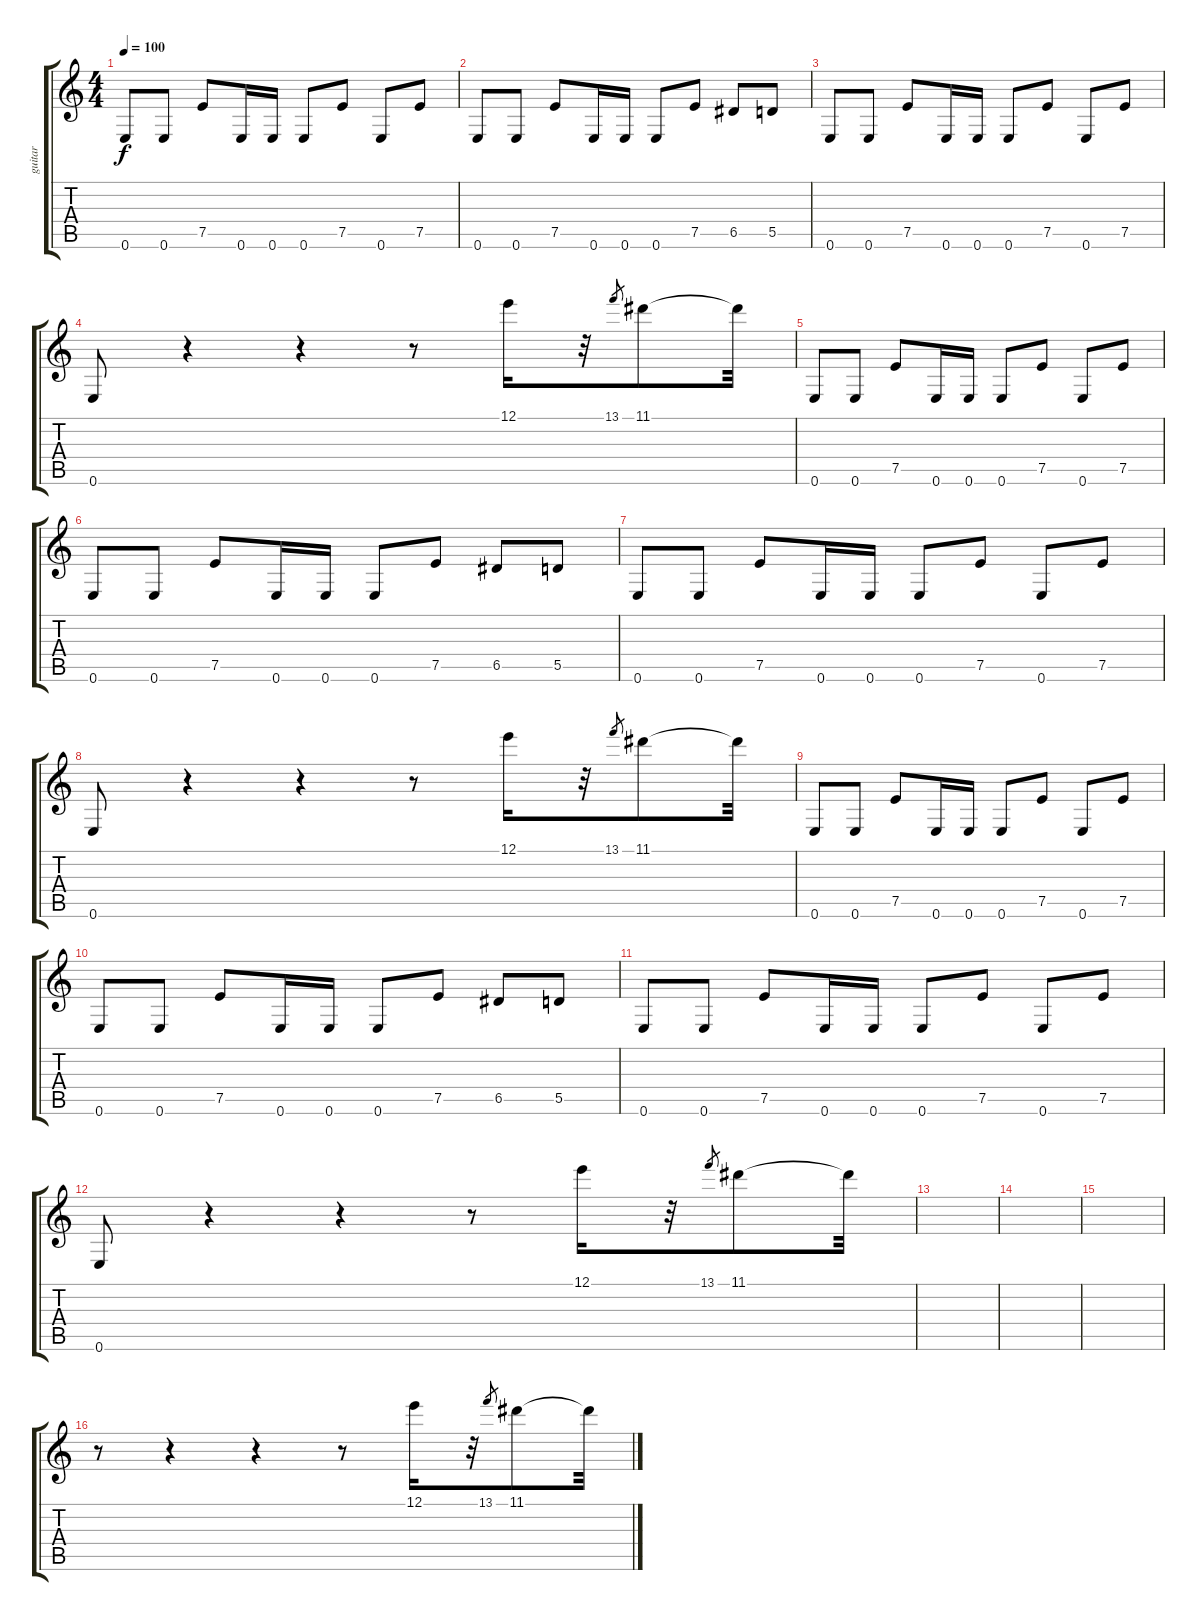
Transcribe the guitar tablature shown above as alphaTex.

\track ("guitar" "guitar") {instrument distortionguitar}
\staff {score tabs}
\tuning (E4 B3 G3 D3 A2 E2) {hide}
\ts (4 4)
\tempo 100
\clef g2
\ks c
0.6.8{dy f} 0.6.8 7.5.8 0.6.16 0.6.16 0.6.8 7.5.8 0.6.8 7.5.8 |
0.6.8 0.6.8 7.5.8 0.6.16 0.6.16 0.6.8 7.5.8 6.5.8 5.5.8 |
0.6.8 0.6.8 7.5.8 0.6.16 0.6.16 0.6.8 7.5.8 0.6.8 7.5.8 |
0.6.8 r.4 r.4 r.8 12.1.16 r.32 13.1.8{gr} 11.1.8 11.1{t}.32 |
0.6.8 0.6.8 7.5.8 0.6.16 0.6.16 0.6.8 7.5.8 0.6.8 7.5.8 |
0.6.8 0.6.8 7.5.8 0.6.16 0.6.16 0.6.8 7.5.8 6.5.8 5.5.8 |
0.6.8 0.6.8 7.5.8 0.6.16 0.6.16 0.6.8 7.5.8 0.6.8 7.5.8 |
0.6.8 r.4 r.4 r.8 12.1.16 r.32 13.1.8{gr} 11.1.8 11.1{t}.32 |
0.6.8 0.6.8 7.5.8 0.6.16 0.6.16 0.6.8 7.5.8 0.6.8 7.5.8 |
0.6.8 0.6.8 7.5.8 0.6.16 0.6.16 0.6.8 7.5.8 6.5.8 5.5.8 |
0.6.8 0.6.8 7.5.8 0.6.16 0.6.16 0.6.8 7.5.8 0.6.8 7.5.8 |
0.6.8 r.4 r.4 r.8 12.1.16 r.32 13.1.8{gr} 11.1.8 11.1{t}.32 |
|
|
|
r.8 r.4 r.4 r.8 12.1.16 r.32 13.1.8{gr} 11.1.8 11.1{t}.32
